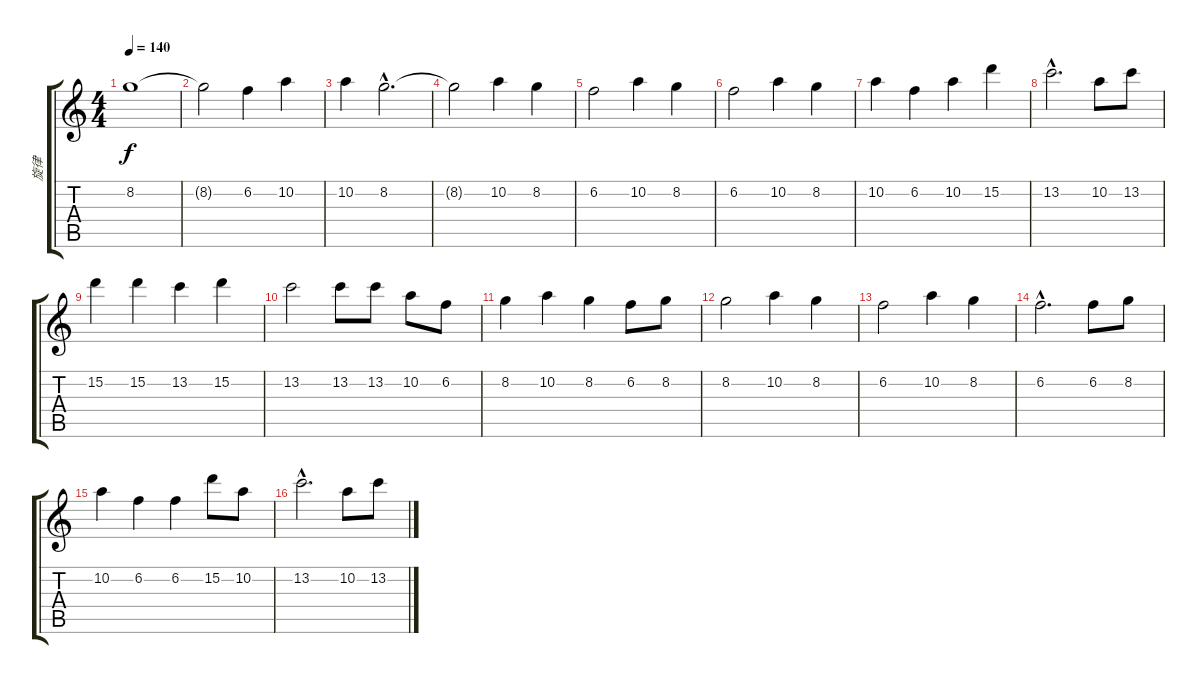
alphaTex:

\track ("旋律" "旋律") {instrument distortionguitar}
\staff {score tabs}
\tuning (E4 B3 G3 D3 A2 E2) {hide}
\ts (4 4)
\tempo 140
\clef g2
\ks c
8.2.1{dy f} |
8.2{t}.2 6.2.4 10.2.4 |
10.2.4 8.2{hac}.2{d} |
8.2{t}.2 10.2.4 8.2.4 |
6.2.2 10.2.4 8.2.4 |
6.2.2 10.2.4 8.2.4 |
10.2.4 6.2.4 10.2.4 15.2.4 |
13.2{hac}.2{d} 10.2.8 13.2.8 |
15.2.4 15.2.4 13.2.4 15.2.4 |
13.2.2 13.2.8 13.2.8 10.2.8 6.2.8 |
8.2.4 10.2.4 8.2.4 6.2.8 8.2.8 |
8.2.2 10.2.4 8.2.4 |
6.2.2 10.2.4 8.2.4 |
6.2{hac}.2{d} 6.2.8 8.2.8 |
10.2.4 6.2.4 6.2.4 15.2.8 10.2.8 |
13.2{hac}.2{d} 10.2.8 13.2.8
